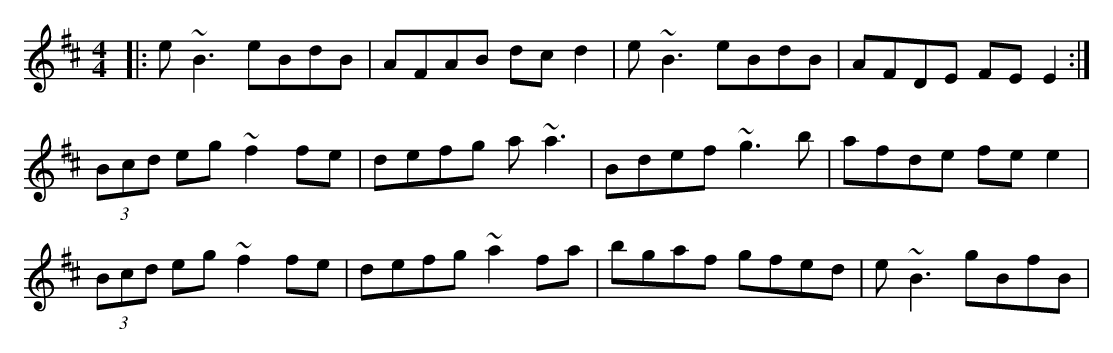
X:1
M:4/4
K:Edor
|:e~B3 eBdB|AFAB dcd2|e~B3 eBdB|AFDE FE E2:|
(3Bcd eg ~f2 fe|defg a~a3|Bdef ~g3b|afde fe e2|
(3Bcd eg ~f2 fe|defg ~a2 fa|bgaf gfed|e~B3 gBfB|
